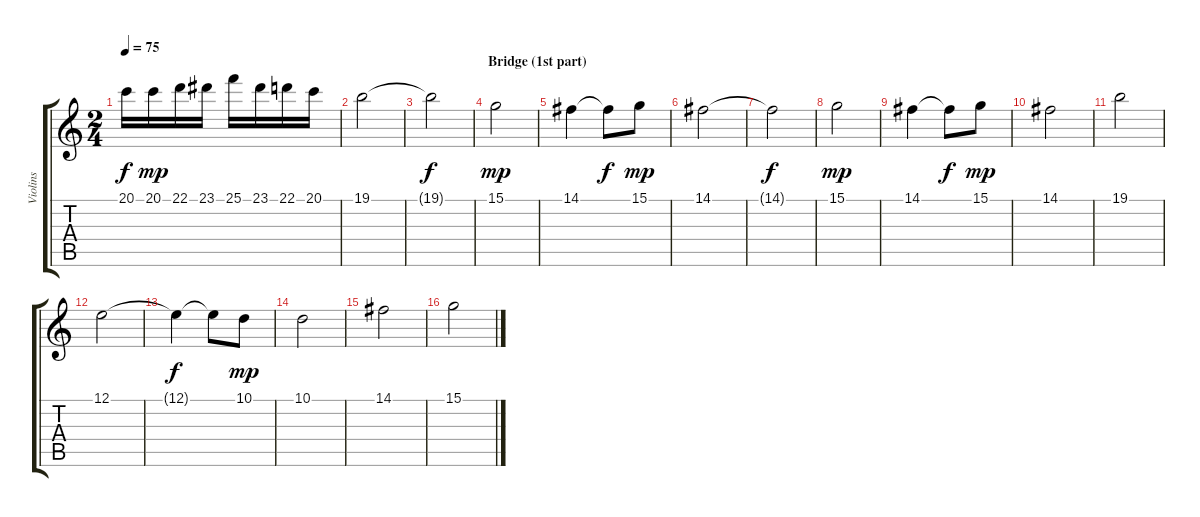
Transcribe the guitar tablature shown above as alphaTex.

\track ("Violins" "Violins") {instrument stringensemble1}
\staff {score tabs}
\tuning (E4 B3 G3 D3 A2 E2) {hide}
\ts (2 4)
\tempo 75
\clef g2
\ks c
20.1{t}.16{dy f} 20.1.16{dy mp} 22.1.16 23.1.16 25.1.16 23.1.16 22.1.16 20.1.16 |
19.1.2 |
19.1{t}.2{dy f} |
\section ("" "Bridge (1st part)")
15.1.2{dy mp} |
14.1.4 14.1{t}.8{dy f} 15.1.8{dy mp} |
14.1.2 |
14.1{t}.2{dy f} |
15.1.2{dy mp} |
14.1.4 14.1{t}.8{dy f} 15.1.8{dy mp} |
14.1.2 |
19.1.2 |
12.1.2 |
12.1{t}.4{dy f} 12.1{t}.8 10.1.8{dy mp} |
10.1.2 |
14.1.2 |
15.1.2
